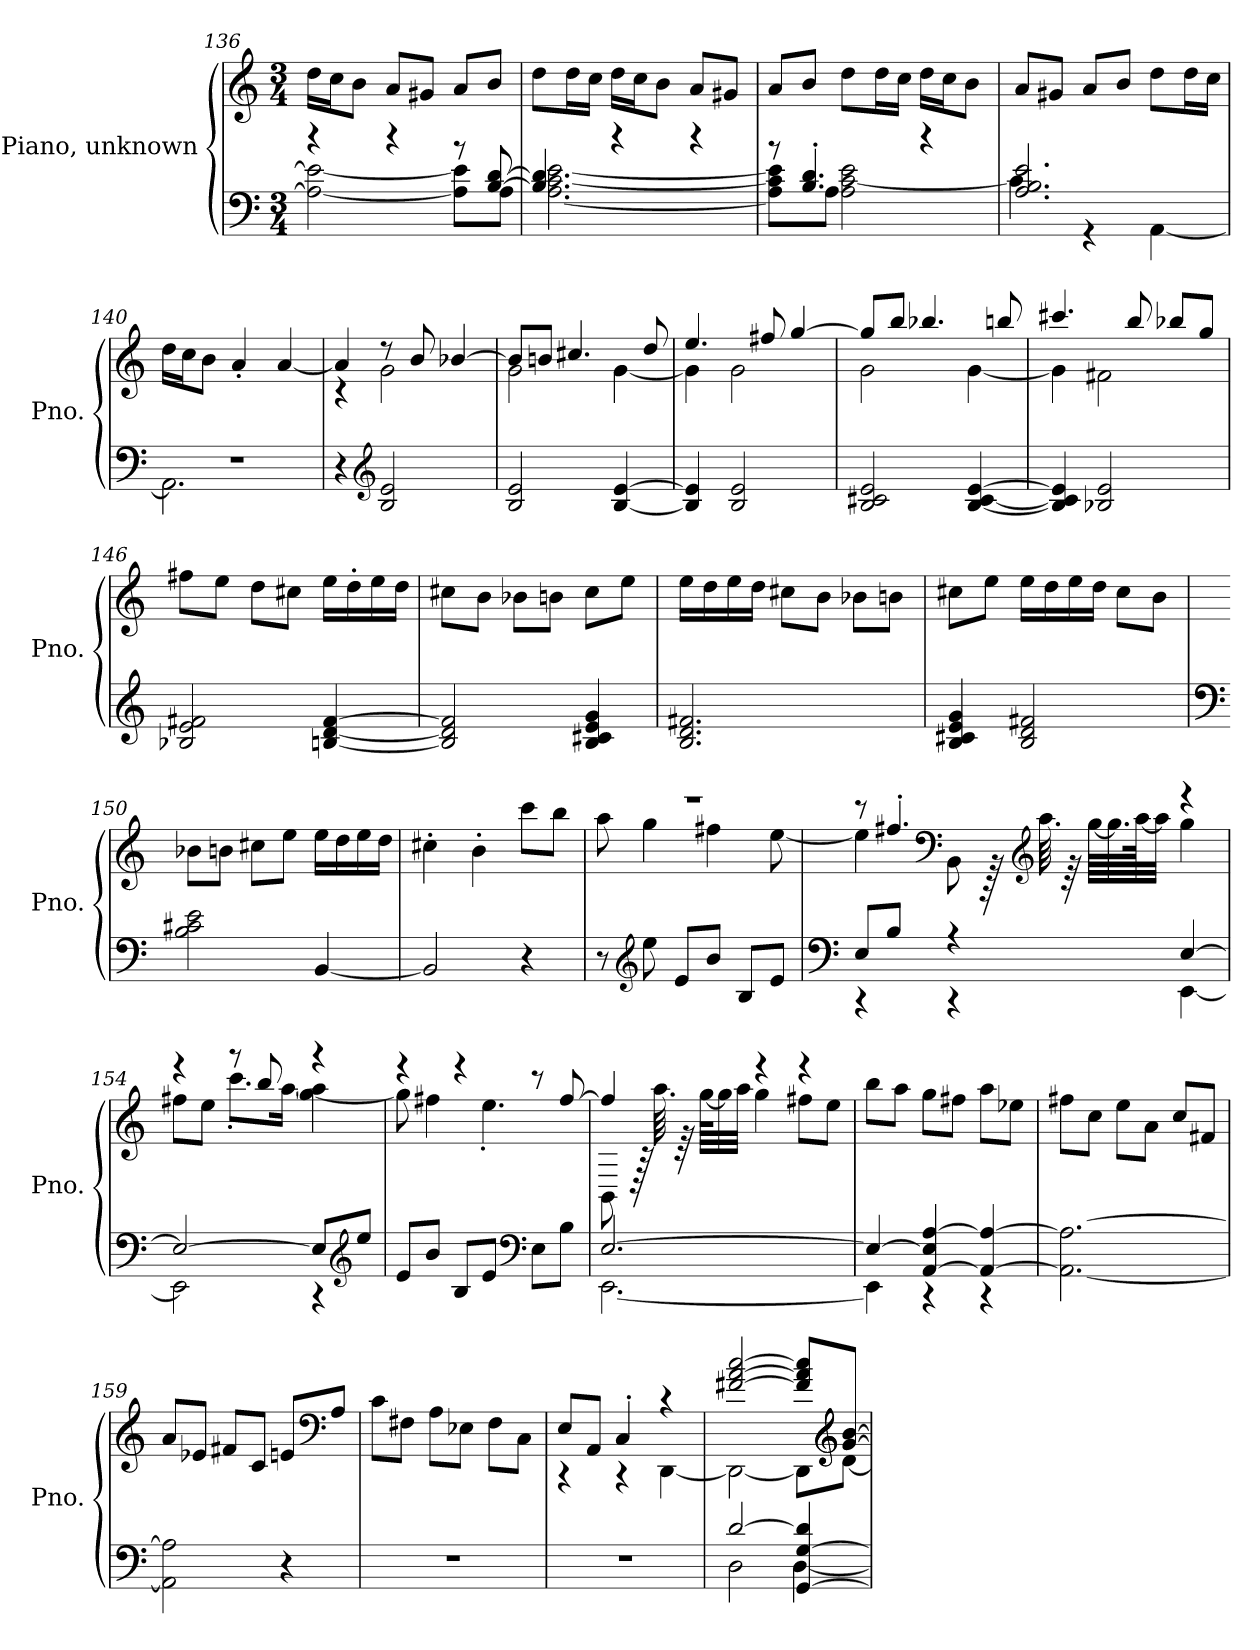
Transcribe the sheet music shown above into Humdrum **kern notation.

**kern	**kern
*part1	*part1
*staff2	*staff1
*I"Piano, unknown	*
*I'Pno.	*
*clefF4	*clefG2
*k[]	*k[]
*M3/4	*M3/4
=136	=136
*^	*
4r	2A\_ 2e\_	16dd\LL
.	.	16cc\J
.	.	8b\J
4r	.	8a/L
.	.	8g#X/J
8r	8A\] 8e\]L	8a/L
[8B/ [8d/	8A\J	8b/J
=137	=137	=137
4B/] 4d/]	[2.A\ [2.c\ [2.e\	8dd\L
.	.	16dd\L
.	.	16cc\JJ
4r	.	16dd\LL
.	.	16cc\J
.	.	8b\J
4r	.	8a/L
.	.	8g#X/J
=138	=138	=138
8r	8A\] 8c\] 8e\]L	8a/L
4.B/' 4.d/'	8A\J	8b/J
.	2A\ [2c\ 2e\	8dd\L
.	.	16dd\L
.	.	16cc\JJ
4r	.	16dd\LL
.	.	16cc\J
.	.	8b\J
!!LO:PB:g=z
=139	=139	=139
2.A/ 2.B/ 2.e/	4c\]	8a/L
.	.	8g#X/J
.	4r	8a/L
.	.	8b/J
.	[4AA\	8dd\L
.	.	16dd\L
.	.	16cc\JJ
=140	=140	=140
2.r	2.AA\]	16dd\LL
.	.	16cc\J
.	.	8b\J
.	.	4a'/
.	.	[4a/
*v	*v	*
=141	=141
*	*^
4r	4a/]	4r
*clefG2	*	*
2B/ 2e/	8r	2g\
.	8b/	.
.	[4b-X/	.
=142	=142	=142
2B/ 2e/	8b-/L]	2g\
.	8bn/J	.
.	4.cc#X/	.
[4B/ [4e/	.	[4g\
.	8dd/	.
=143	=143	=143
4B/] 4e/]	4.ee/	4g\]
2B/ 2e/	.	2g\
.	8ff#X/	.
.	[4gg/	.
=144	=144	=144
2B/ 2c#X/ 2e/	8gg/L]	2g\
.	8bb/J	.
.	4.bb-X/	.
[4B/ [4c#/ [4e/	.	[4g\
.	8bbn/	.
!!LO:LB:g=z	!!
=145	=145	=145
4B/] 4c#/] 4e/]	4.ccc#X/	4g\]
2B-X/ 2e/	.	2f#X\
.	8bb/	.
.	8bb-X/L	.
.	8gg/J	.
*	*v	*v
=146	=146
2B-X/ 2e/ 2f#X/	8ff#X\L
.	8ee\J
.	8dd\L
.	8cc#X\J
[4Bn/ [4d/ [4f#/	16ee\LL
.	16dd'\
.	16ee\
.	16dd\JJ
=147	=147
2B/] 2d/] 2f#/]	8cc#X\L
.	8b\J
.	8b-X\L
.	8bn\J
4B/ 4c#X/ 4e/ 4g/	8cc#\L
.	8ee\J
=148	=148
2.B/ 2.d/ 2.f#X/	16ee\LL
.	16dd\
.	16ee\
.	16dd\JJ
.	8cc#X\L
.	8b\J
.	8b-X\L
.	8bn\J
!!LO:LB:g=z
=149	=149
4B/ 4c#X/ 4e/ 4g/	8cc#X\L
.	8ee\J
2B/ 2d/ 2f#X/	16ee\LL
.	16dd\
.	16ee\
.	16dd\JJ
.	8cc#\L
.	8b\J
=150	=150
*clefF4	*
2B\ 2c#X\ 2e\	8b-X\L
.	8bn\J
.	8cc#X\L
.	8ee\J
[4BB/	16ee\LL
.	16dd\
.	16ee\
.	16dd\JJ
=151	=151
2BB/]	4cc#X'\
.	4b'\
4r	8ccc\L
.	8bb\J
=152	=152
*	*^
8r	2.r	8aa\
*clefG2	*	*
8ee\	.	4gg\
8e/L	.	.
8b/J	.	4ff#X\
8B/L	.	.
8e/J	.	[8ee\
!!LO:LB:g=z	!!
=153	=153	=153
*clefF4	*	*
*^	*	*
8E/L	4r	8r	4ee\]
8B/J	.	4.ff#X'/	.
*	*	*clefF4	*
4r	4r	.	8BB\
.	.	.	128r
*	*	*clefG2	*
.	.	.	64.aa\
.	.	.	64r
.	.	.	[64gg\LLLL
.	.	.	64.gg\]
.	.	.	[128aa\JK
.	.	.	32aa\JJJ]
[4E/	[4EE\	4r	4gg\
=154	=154	=154	=154
2E/_	2EE\]	4r	8ff#X\L
.	.	.	8ee\J
.	.	8r	8.ccc'\L
.	.	8bb/	.
.	.	.	[16aa\Jk
8E/L]	4r	4r	[4gg\ 4aa\]
*clefG2	*	*	*
8ee/J	.	.	.
*v	*v	*	*
=155	=155	=155
8e/L	4r	8gg\]
8b/J	.	4ff#X\
8B/L	4r	.
8e/J	.	4.ee'\
*clefF4	*	*
8E\L	8r	.
8B\J	[8ff#/	.
!!LO:LB:g=z	!!
=156	=156	=156
*^	*	*
[2.E/	[2.EE\	4ff#/]	8BB\
.	.	.	128r
.	.	.	64.aa\
.	.	.	64r
.	.	.	[64gg\KLLL
.	.	.	32gg\]
.	.	.	32aa\JJJ
.	.	4r	4gg\
.	.	4r	8ff#X\L
.	.	.	8ee\J
*	*	*v	*v
=157	=157	=157
4E/_	4EE\]	8bb\L
.	.	8aa\J
[4AA/ 4E/] [4A/	4r	8gg\L
.	.	8ff#X\J
4AA/_ 4A/_	4r	8aa\L
.	.	8ee-X\J
*v	*v	*
=158	=158
2.AA\_ 2.A\_	8ff#X\L
.	8cc\J
.	8ee\L
.	8a\J
.	8cc/L
.	8f#X/J
=159	=159
2AA\] 2A\]	8a/L
.	8e-X/J
.	8f#X/L
.	8c/J
4r	8en/L
*	*clefF4
.	8A/J
!!LO:LB:g=z
=160	=160
2.r	8c\L
.	8F#X\J
.	8A\L
.	8E-X\J
.	8F#\L
.	8C\J
=161	=161
*	*^
2.r	8E/L	4r
.	8AA/J	.
.	4C'/	4r
.	4r	[4DD\
=162	=162	=162
*^	*	*
[2d/	2D\	[2f#X/ [2a/ [2cc/	2DD\_
[4GG/ [4G/ 4d/]	[4D\	8f#/] 8a/] 8cc/]L	8DD\L]
*	*	*clefG2	*
.	.	[8g/ [8b/J	[8d\J
*v	*v	*	*
*	*v	*v
=	=
*-	*-
